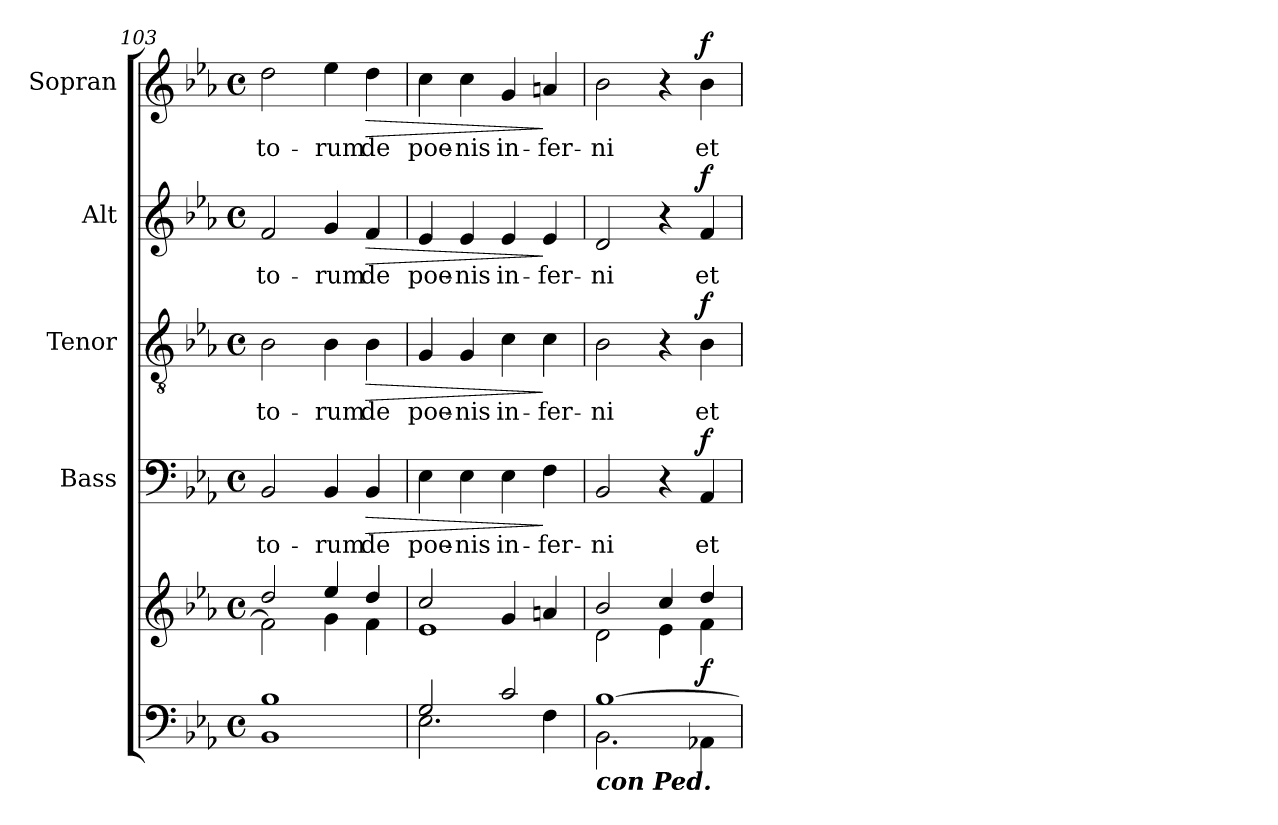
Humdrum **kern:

**kern	**kern	**dynam	**kern	**text	**dynam	**kern	**text	**dynam	**kern	**text	**dynam	**kern	**text	**dynam
*part5	*part5	*part5	*part4	*part4	*part4	*part3	*part3	*part3	*part2	*part2	*part2	*part1	*part1	*part1
*staff6	*staff5	*staff5/6	*staff4	*staff4	*staff4	*staff3	*staff3	*staff3	*staff2	*staff2	*staff2	*staff1	*staff1	*staff1
*	*	*	*I"Bass	*	*	*I"Tenor	*	*	*I"Alt	*	*	*I"Sopran	*	*
*	*	*	*I'B.	*	*	*I'T.	*	*	*I'A.	*	*	*I'S.	*	*
*clefF4	*clefG2	*	*clefF4	*	*	*clefGv2	*	*	*clefG2	*	*	*clefG2	*	*
*k[b-e-a-]	*k[b-e-a-]	*	*k[b-e-a-]	*	*	*k[b-e-a-]	*	*	*k[b-e-a-]	*	*	*k[b-e-a-]	*	*
*E-:	*E-:	*	*E-:	*	*	*E-:	*	*	*E-:	*	*	*E-:	*	*
*M4/4	*M4/4	*	*M4/4	*	*	*M4/4	*	*	*M4/4	*	*	*M4/4	*	*
*met(c)	*met(c)	*	*met(c)	*	*	*met(c)	*	*	*met(c)	*	*	*met(c)	*	*
=103	=103	=103	=103	=103	=103	=103	=103	=103	=103	=103	=103	=103	=103	=103
*^	*^	*	*	*	*	*	*	*	*	*	*	*	*	*
!	!	!	!	!	!	!LO:LY:b	!	!	!LO:LY:b	!	!	!LO:LY:b	!	!	!LO:LY:b	!
1B-	1BB-	2dd/	2f\]	.	2BB-/	-to-	.	2B-\	-to-	.	2f/	-to-	.	2dd\	-to-	.
!	!	!	!	!	!	!LO:LY:b	!	!	!LO:LY:b	!	!	!LO:LY:b	!	!	!LO:LY:b	!
.	.	4ee-/	4g\	.	4BB-/	-rum	.	4B-\	-rum	.	4g/	-rum	.	4ee-\	-rum	.
!	!	!	!	!	!	!LO:LY:b	!LO:HP:b	!	!LO:LY:b	!LO:HP:b	!	!LO:LY:b	!LO:HP:b	!	!LO:LY:b	!LO:HP:b
.	.	4dd/	4f\	.	4BB-/	de	>	4B-\	de	>	4f/	de	>	4dd\	de	>
!!LO:PB:g=z
=104	=104	=104	=104	=104	=104	=104	=104	=104	=104	=104	=104	=104	=104	=104	=104	=104
!	!	!	!	!	!	!LO:LY:b	!	!	!LO:LY:b	!	!	!LO:LY:b	!	!	!LO:LY:b	!
2G/	2.E-\	2cc/	1e-	.	4E-\	poe-	.	4G/	poe-	.	4e-/	poe-	.	4cc\	poe-	.
!	!	!	!	!	!	!LO:LY:b	!	!	!LO:LY:b	!	!	!LO:LY:b	!	!	!LO:LY:b	!
.	.	.	.	.	4E-\	-nis	.	4G/	-nis	.	4e-/	-nis	.	4cc\	-nis	.
!	!	!	!	!	!	!LO:LY:b	!	!	!LO:LY:b	!	!	!LO:LY:b	!	!	!LO:LY:b	!
2c/	.	4g/	.	.	4E-\	in-	.	4c\	in-	.	4e-/	in-	.	4g/	in-	.
!	!	!	!	!	!	!LO:LY:b	!	!	!LO:LY:b	!	!	!LO:LY:b	!	!	!LO:LY:b	!
.	4F\	4an/	.	.	4F\	-fer-	]	4c\	-fer-	]	4e-/	-fer-	]	4an/	-fer-	]
=105	=105	=105	=105	=105	=105	=105	=105	=105	=105	=105	=105	=105	=105	=105	=105	=105
!LO:TX:b:Bi:t=con Ped.	!	!	!	!	!	!	!	!	!	!	!	!	!	!	!	!
!	!	!	!	!	!	!LO:LY:b	!	!	!LO:LY:b	!	!	!LO:LY:b	!	!	!LO:LY:b	!
[>1B-	2.BB-\	2b-/	2d\	.	2BB-/	-ni	.	2B-\	-ni	.	2d/	-ni	.	2b-\	-ni	.
.	.	4cc/	4e-\	.	4r	.	.	4r	.	.	4r	.	.	4r	.	.
!	!	!	!	!LO:DY:b	!	!LO:LY:b	!LO:DY:a	!	!LO:LY:b	!LO:DY:a	!	!LO:LY:b	!LO:DY:a	!	!LO:LY:b	!LO:DY:a
.	4AA-X\	4dd/	4f\	f	4AA-/	et	f	4B-\	et	f	4f/	et	f	4b-\	et	f
*v	*v	*	*	*	*	*	*	*	*	*	*	*	*	*	*	*
*	*v	*v	*	*	*	*	*	*	*	*	*	*	*	*	*
=	=	=	=	=	=	=	=	=	=	=	=	=	=	=
*-	*-	*-	*-	*-	*-	*-	*-	*-	*-	*-	*-	*-	*-	*-
